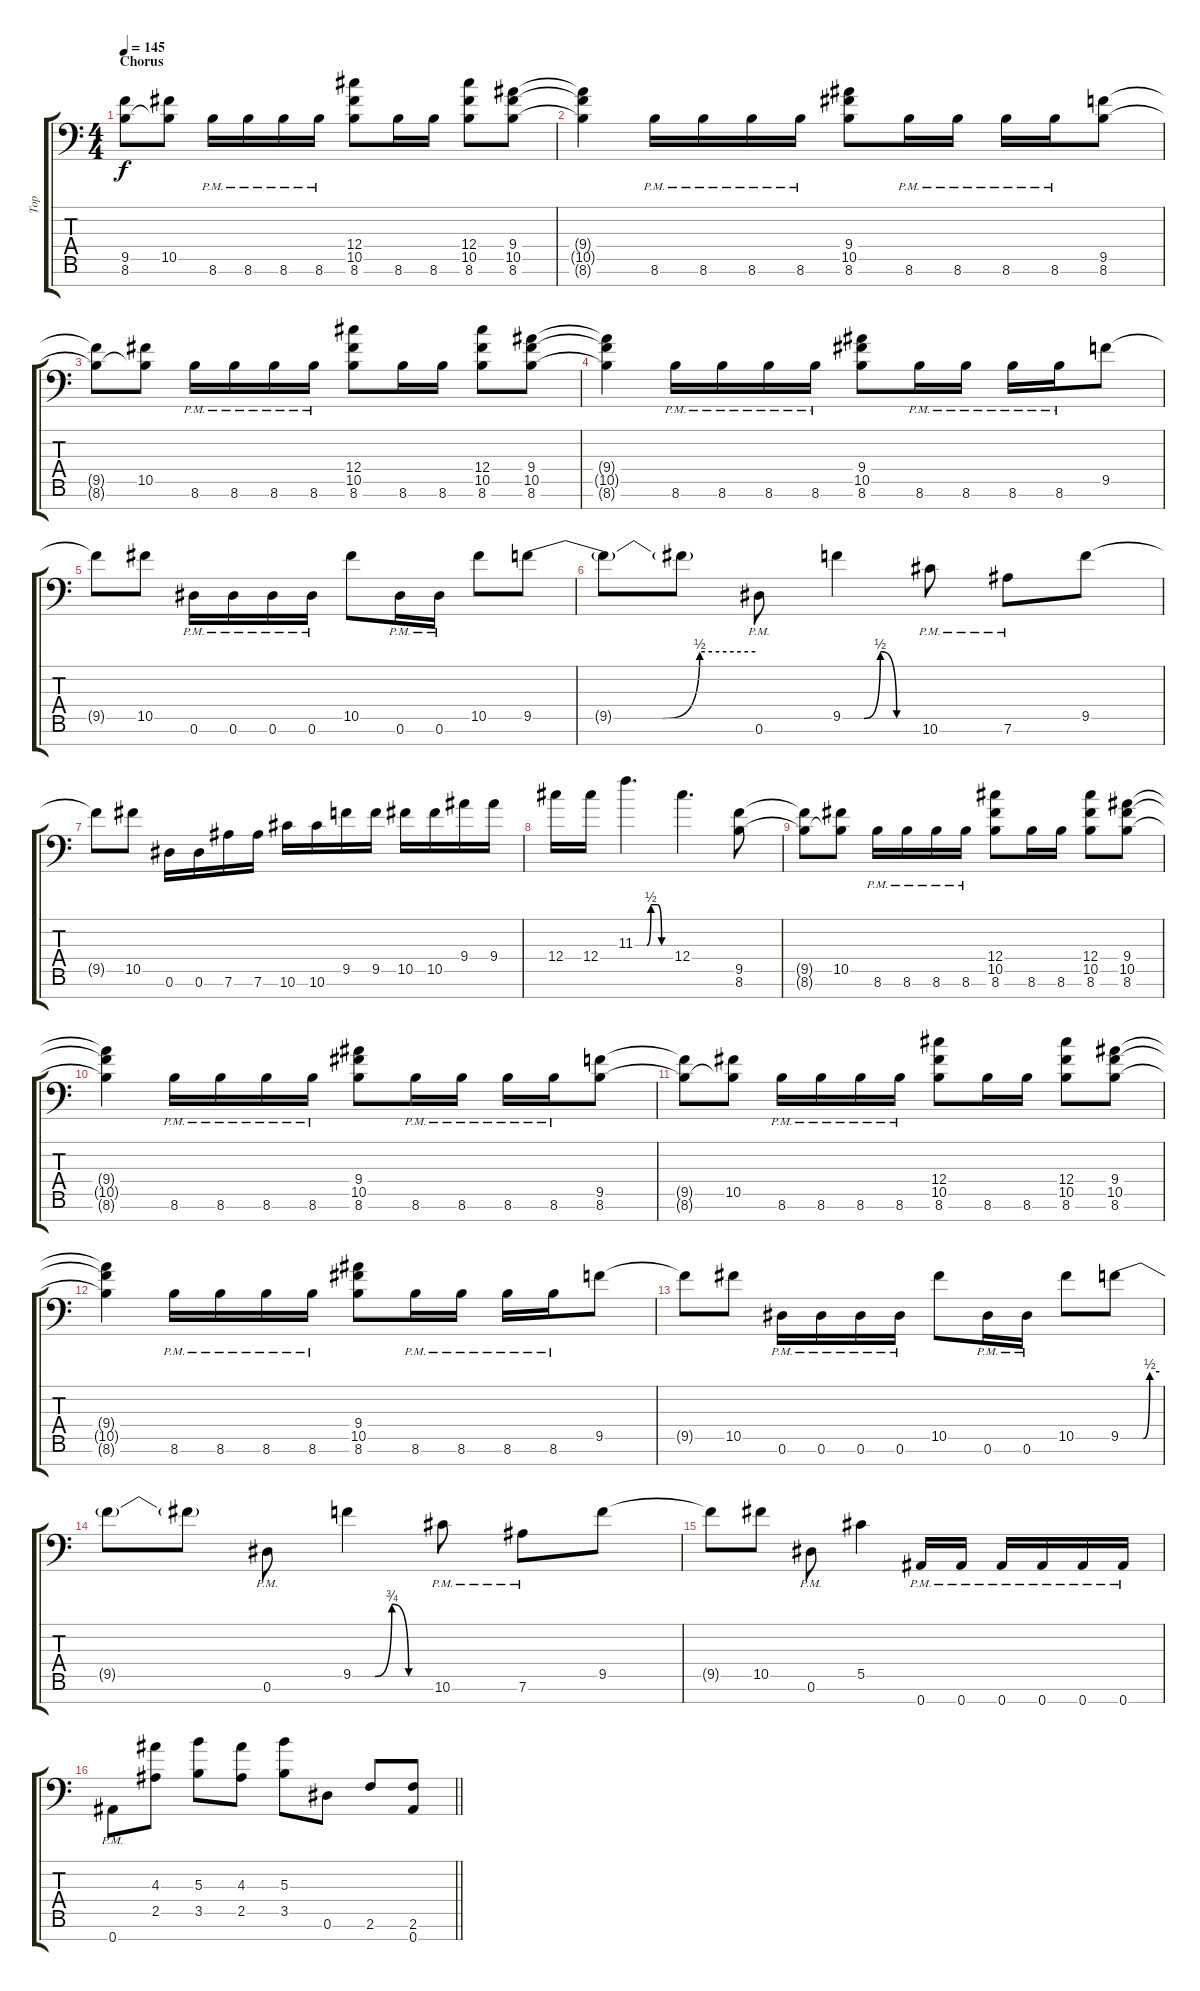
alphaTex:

\track ("Top" "Top") {instrument distortionguitar}
\staff {score tabs}
\tuning (Eb4 Bb3 Gb3 Db3 Ab2 Eb2 Bb1) {hide}
\ts (4 4)
\section ("" "Chorus")
\tempo 145
\clef f4
\ks c
(9.5{t} 8.6{t}).8{dy f} (10.5 8.6{t}).8 8.6{pm}.16 8.6{pm}.16 8.6{pm}.16 8.6{pm}.16 (12.4 10.5 8.6).8 8.6.16 8.6.16 (12.4 10.5 8.6).8 (9.4 10.5 8.6).8 |
(9.4{t} 10.5{t} 8.6{t}).4 8.6{pm}.16 8.6{pm}.16 8.6{pm}.16 8.6{pm}.16 (9.4 10.5 8.6).8 8.6{pm}.16 8.6{pm}.16 8.6{pm}.16 8.6{pm}.16 (9.5 8.6).8 |
(9.5{t} 8.6{t}).8 (10.5 8.6{t}).8 8.6{pm}.16 8.6{pm}.16 8.6{pm}.16 8.6{pm}.16 (12.4 10.5 8.6).8 8.6.16 8.6.16 (12.4 10.5 8.6).8 (9.4 10.5 8.6).8 |
(9.4{t} 10.5{t} 8.6{t}).4 8.6{pm}.16 8.6{pm}.16 8.6{pm}.16 8.6{pm}.16 (9.4 10.5 8.6).8 8.6{pm}.16 8.6{pm}.16 8.6{pm}.16 8.6{pm}.16 9.5.8 |
9.5{t}.8 10.5.8 0.6{pm}.16 0.6{pm}.16 0.6{pm}.16 0.6{pm}.16 10.5.8 0.6{pm}.16 0.6{pm}.16 10.5.8 9.5{be (custom 0 0 35 0 45 2 60 2)}.8 |
9.5{t}.8 9.5{t}.8 0.6{pm}.8 9.5{be (custom 0 0 17 0 30 2 43 0 60 0)}.4 10.6{pm}.8 7.6{pm}.8 9.5.8 |
9.5{t}.8 10.5.8 0.6.16 0.6.16 7.6.16 7.6.16 10.6.16 10.6.16 9.5.16 9.5.16 10.5.16 10.5.16 9.4.16 9.4.16 |
12.4.16 12.4.16 11.3{be (custom 0 0 20 0 27 2 38 2 45 0 60 0)}.4{d} 12.4.4{d} (9.5 8.6).8 |
(9.5{t} 8.6{t}).8 (10.5 8.6{t}).8 8.6{pm}.16 8.6{pm}.16 8.6{pm}.16 8.6{pm}.16 (12.4 10.5 8.6).8 8.6.16 8.6.16 (12.4 10.5 8.6).8 (9.4 10.5 8.6).8 |
(9.4{t} 10.5{t} 8.6{t}).4 8.6{pm}.16 8.6{pm}.16 8.6{pm}.16 8.6{pm}.16 (9.4 10.5 8.6).8 8.6{pm}.16 8.6{pm}.16 8.6{pm}.16 8.6{pm}.16 (9.5 8.6).8 |
(9.5{t} 8.6{t}).8 (10.5 8.6{t}).8 8.6{pm}.16 8.6{pm}.16 8.6{pm}.16 8.6{pm}.16 (12.4 10.5 8.6).8 8.6.16 8.6.16 (12.4 10.5 8.6).8 (9.4 10.5 8.6).8 |
(9.4{t} 10.5{t} 8.6{t}).4 8.6{pm}.16 8.6{pm}.16 8.6{pm}.16 8.6{pm}.16 (9.4 10.5 8.6).8 8.6{pm}.16 8.6{pm}.16 8.6{pm}.16 8.6{pm}.16 9.5.8 |
9.5{t}.8 10.5.8 0.6{pm}.16 0.6{pm}.16 0.6{pm}.16 0.6{pm}.16 10.5.8 0.6{pm}.16 0.6{pm}.16 10.5.8 9.5{be (custom 0 0 35 0 45 2 60 2)}.8 |
9.5{t}.8 9.5{t}.8 0.6{pm}.8 9.5{be (custom 0 0 17 0 30 3 43 0 60 0)}.4 10.6{pm}.8 7.6{pm}.8 9.5.8 |
9.5{t}.8 10.5.8 0.6{pm}.8 5.5.4 0.7{pm}.16 0.7{pm}.16 0.7{pm}.16 0.7{pm}.16 0.7{pm}.16 0.7{pm}.16 |
\barLineRight lightlight
0.7{pm}.8 (4.3 2.5).8 (5.3 3.5).8 (4.3 2.5).8 (5.3 3.5).8 0.6.8 2.6.8 (2.6 0.7).8
